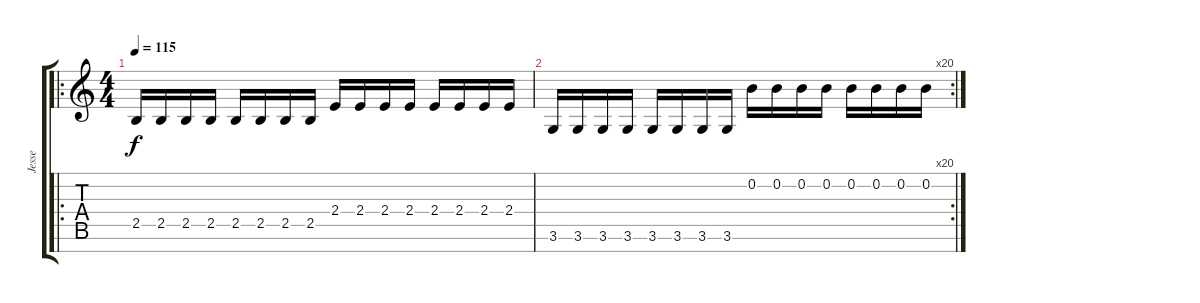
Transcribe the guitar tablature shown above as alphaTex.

\track ("Jesse" "Jesse") {instrument distortionguitar}
\staff {score tabs}
\tuning (E4 B3 G3 D3 A2 E2 B1) {hide}
\ro
\ts (4 4)
\tempo 115
\clef g2
\ks c
2.5.16{dy f} 2.5.16 2.5.16 2.5.16 2.5.16 2.5.16 2.5.16 2.5.16 2.4.16 2.4.16 2.4.16 2.4.16 2.4.16 2.4.16 2.4.16 2.4.16 |
\rc 20
3.6.16 3.6.16 3.6.16 3.6.16 3.6.16 3.6.16 3.6.16 3.6.16 0.2.16 0.2.16 0.2.16 0.2.16 0.2.16 0.2.16 0.2.16 0.2.16
